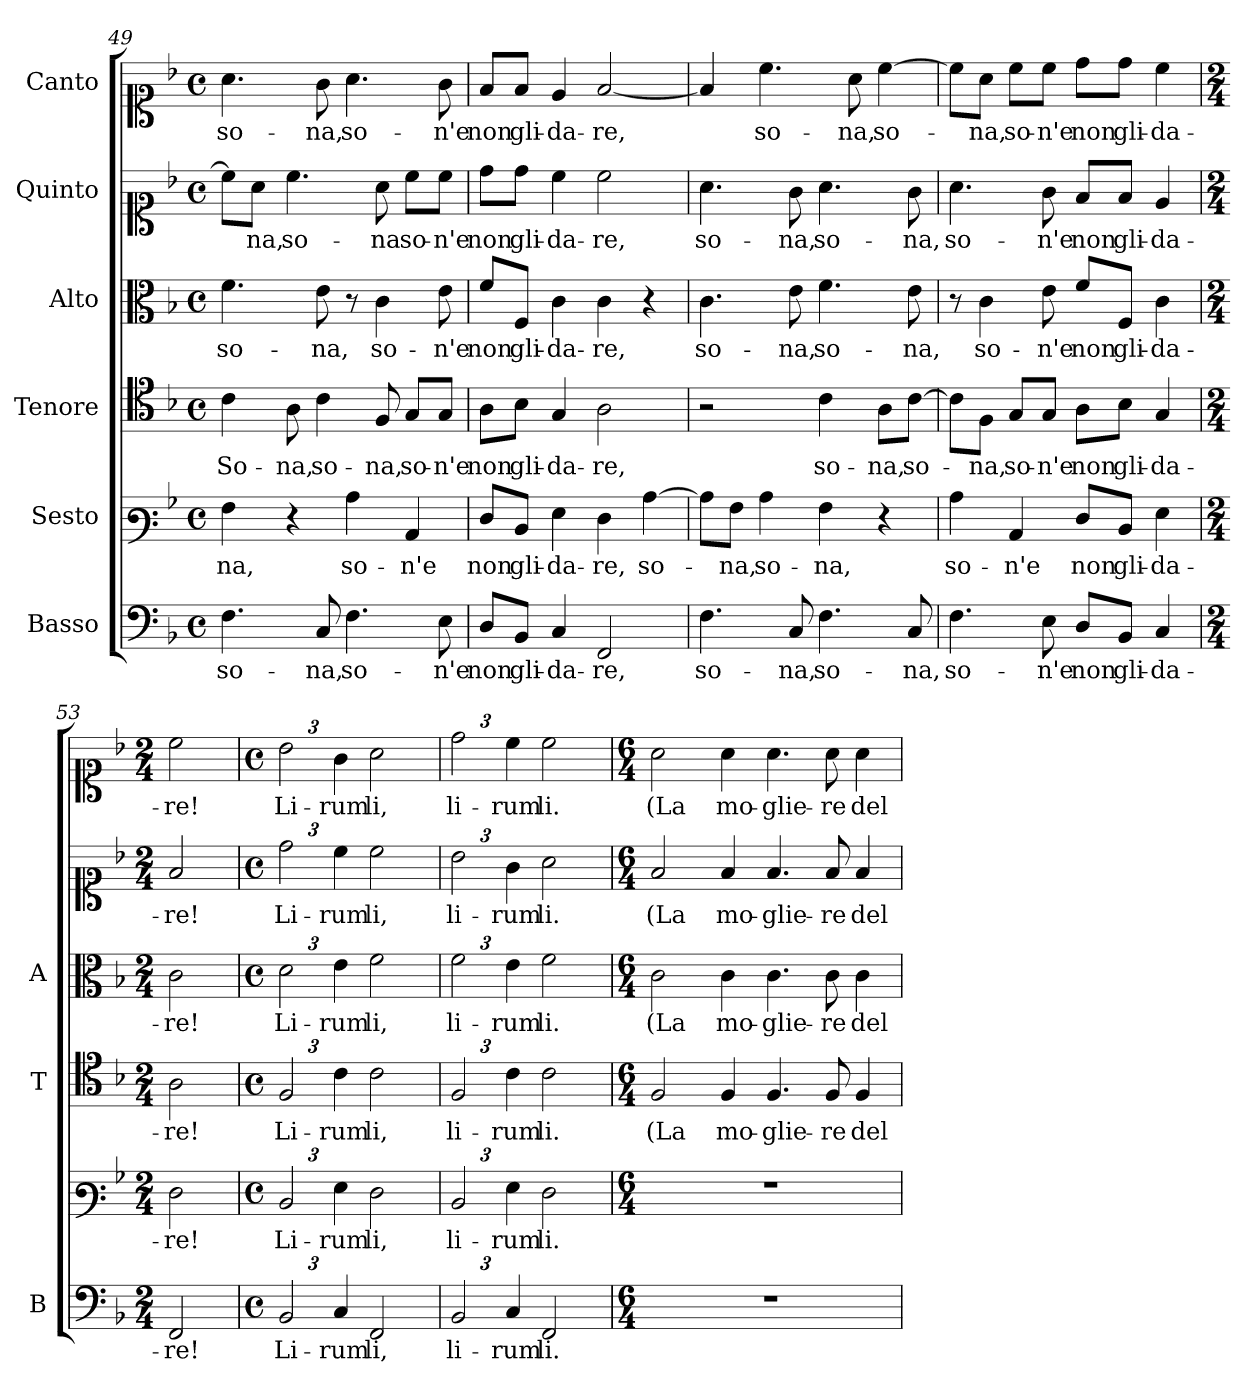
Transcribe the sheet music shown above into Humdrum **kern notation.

**kern	**text	**kern	**text	**kern	**text	**kern	**text	**kern	**text	**kern	**text
*part6	*part6	*part5	*part5	*part4	*part4	*part3	*part3	*part2	*part2	*part1	*part1
*staff6	*staff6	*staff5	*staff5	*staff4	*staff4	*staff3	*staff3	*staff2	*staff2	*staff1	*staff1
*I"Basso	*	*I"Sesto	*	*I"Tenore	*	*I"Alto	*	*I"Quinto	*	*I"Canto	*
*I'B	*	*	*	*I'T	*	*I'A	*	*	*	*	*
!!LO:LB:g=z
*clefF4	*	*clefF3	*	*clefC4	*	*clefC3	*	*clefC1	*	*clefC1	*
*k[b-]	*	*k[b-]	*	*k[b-]	*	*k[b-]	*	*k[b-]	*	*k[b-]	*
*F:	*	*F:	*	*F:	*	*F:	*	*F:	*	*F:	*
*M4/4	*	*M4/4	*	*M4/4	*	*M4/4	*	*M4/4	*	*M4/4	*
*met(c)	*	*met(c)	*	*met(c)	*	*met(c)	*	*met(c)	*	*met(c)	*
=49	=49	=49	=49	=49	=49	=49	=49	=49	=49	=49	=49
!	!LO:LY:b	!	!LO:LY:b	!	!LO:LY:b	!	!LO:LY:b	!	!	!	!LO:LY:b
4.F\	so-	4A\	-na,	4c\	So-	4.f\	so-	8cc\L]	.	4.a\	so-
!	!	!	!	!	!	!	!	!	!LO:LY:b	!	!
.	.	.	.	.	.	.	.	8a\J	-na,	.	.
!	!	!	!	!	!LO:LY:b	!	!	!	!LO:LY:b	!	!
.	.	4r	.	8A\	-na,	.	.	4.cc\	so-	.	.
!	!LO:LY:b	!	!	!	!LO:LY:b	!	!LO:LY:b	!	!	!	!LO:LY:b
8C/	-na,	.	.	4c\	so-	8e\	-na,	.	.	8g\	-na,
!	!LO:LY:b	!	!LO:LY:b	!	!	!	!	!	!	!	!LO:LY:b
4.F\	so-	4c\	so-	.	.	8r	.	.	.	4.a\	so-
!	!	!	!	!	!LO:LY:b	!	!LO:LY:b	!	!LO:LY:b	!	!
.	.	.	.	8F/	-na,	4c\	so-	8a\	-na	.	.
!	!	!	!LO:LY:b	!	!LO:LY:b	!	!	!	!LO:LY:b	!	!
.	.	4C/	-n'e	8G/L	so-	.	.	8cc\L	so-	.	.
!	!LO:LY:b	!	!	!	!LO:LY:b	!	!LO:LY:b	!	!LO:LY:b	!	!LO:LY:b
8E\	-n'e	.	.	8G/J	-n'e	8e\	-n'e	8cc\J	-n'e	8g\	-n'e
=50	=50	=50	=50	=50	=50	=50	=50	=50	=50	=50	=50
!	!LO:LY:b	!	!LO:LY:b	!	!LO:LY:b	!	!LO:LY:b	!	!LO:LY:b	!	!LO:LY:b
8D/L	non	8F/L	non	8A\L	non	8f/L	non	8dd\L	non	8f/L	non
!	!LO:LY:b	!	!LO:LY:b	!	!LO:LY:b	!	!LO:LY:b	!	!LO:LY:b	!	!LO:LY:b
8BB-/J	gli-	8D/J	gli-	8B-\J	gli-	8F/J	gli-	8dd\J	gli-	8f/J	gli-
!	!LO:LY:b	!	!LO:LY:b	!	!LO:LY:b	!	!LO:LY:b	!	!LO:LY:b	!	!LO:LY:b
4C/	-da-	4G\	-da-	4G/	-da-	4c\	-da-	4cc\	-da-	4e/	-da-
!	!LO:LY:b	!	!LO:LY:b	!	!LO:LY:b	!	!LO:LY:b	!	!LO:LY:b	!	!LO:LY:b
2FF/	-re,	4F\	-re,	2A\	-re,	4c\	-re,	2cc\	-re,	[<2f/	-re,
!	!	!	!LO:LY:b	!	!	!	!	!	!	!	!
.	.	[>4c\	so-	.	.	4r	.	.	.	.	.
=51	=51	=51	=51	=51	=51	=51	=51	=51	=51	=51	=51
!	!LO:LY:b	!	!	!	!	!	!LO:LY:b	!	!LO:LY:b	!	!
4.F\	so-	8c\L]	.	2r	.	4.c\	so-	4.a\	so-	4f/]	.
!	!	!	!LO:LY:b	!	!	!	!	!	!	!	!
.	.	8A\J	-na,	.	.	.	.	.	.	.	.
!	!	!	!LO:LY:b	!	!	!	!	!	!	!	!LO:LY:b
.	.	4c\	so-	.	.	.	.	.	.	4.cc\	so-
!	!LO:LY:b	!	!	!	!	!	!LO:LY:b	!	!LO:LY:b	!	!
8C/	-na,	.	.	.	.	8e\	-na,	8g\	-na,	.	.
!	!LO:LY:b	!	!LO:LY:b	!	!LO:LY:b	!	!LO:LY:b	!	!LO:LY:b	!	!
4.F\	so-	4A\	-na,	4c\	so-	4.f\	so-	4.a\	so-	.	.
!	!	!	!	!	!	!	!	!	!	!	!LO:LY:b
.	.	.	.	.	.	.	.	.	.	8a\	-na,
!	!	!	!	!	!LO:LY:b	!	!	!	!	!	!LO:LY:b
.	.	4r	.	8A\L	-na,	.	.	.	.	[>4cc\	so-
!	!LO:LY:b	!	!	!	!LO:LY:b	!	!LO:LY:b	!	!LO:LY:b	!	!
8C/	-na,	.	.	[>8c\J	so-	8e\	-na,	8g\	-na,	.	.
=52	=52	=52	=52	=52	=52	=52	=52	=52	=52	=52	=52
!	!LO:LY:b	!	!LO:LY:b	!	!	!	!	!	!LO:LY:b	!	!
4.F\	so-	4c\	so-	8c\L]	.	8r	.	4.a\	so-	8cc\L]	.
!	!	!	!	!	!LO:LY:b	!	!LO:LY:b	!	!	!	!LO:LY:b
.	.	.	.	8F\J	-na,	4c\	so-	.	.	8a\J	-na,
!	!	!	!LO:LY:b	!	!LO:LY:b	!	!	!	!	!	!LO:LY:b
.	.	4C/	-n'e	8G/L	so-	.	.	.	.	8cc\L	so-
!	!LO:LY:b	!	!	!	!LO:LY:b	!	!LO:LY:b	!	!LO:LY:b	!	!LO:LY:b
8E\	-n'e	.	.	8G/J	-n'e	8e\	-n'e	8g\	-n'e	8cc\J	-n'e
!	!LO:LY:b	!	!LO:LY:b	!	!LO:LY:b	!	!LO:LY:b	!	!LO:LY:b	!	!LO:LY:b
8D/L	non	8F/L	non	8A\L	non	8f/L	non	8f/L	non	8dd\L	non
!	!LO:LY:b	!	!LO:LY:b	!	!LO:LY:b	!	!LO:LY:b	!	!LO:LY:b	!	!LO:LY:b
8BB-/J	gli-	8D/J	gli-	8B-\J	gli-	8F/J	gli-	8f/J	gli-	8dd\J	gli-
!	!LO:LY:b	!	!LO:LY:b	!	!LO:LY:b	!	!LO:LY:b	!	!LO:LY:b	!	!LO:LY:b
4C/	-da-	4G\	-da-	4G/	-da-	4c\	-da-	4e/	-da-	4cc\	-da-
!!LO:PB:g=z
=53	=53	=53	=53	=53	=53	=53	=53	=53	=53	=53	=53
*M2/4	*	*M2/4	*	*M2/4	*	*M2/4	*	*M2/4	*	*M2/4	*
!	!LO:LY:b	!	!LO:LY:b	!	!LO:LY:b	!	!LO:LY:b	!	!LO:LY:b	!	!LO:LY:b
2FF/	-re!	2F\	-re!	2A\	-re!	2c\	-re!	2f/	-re!	2cc\	-re!
=54	=54	=54	=54	=54	=54	=54	=54	=54	=54	=54	=54
*M4/4	*	*M4/4	*	*M4/4	*	*M4/4	*	*M4/4	*	*M4/4	*
*met(c)	*	*met(c)	*	*met(c)	*	*met(c)	*	*met(c)	*	*met(c)	*
*Xbrackettup	*	*	*	*	*	*	*	*	*	*	*
!	!LO:LY:b	!	!	!	!	!	!	!	!	!	!
*	*	*Xbrackettup	*	*	*	*	*	*	*	*	*
!	!	!	!LO:LY:b	!	!	!	!	!	!	!	!
*	*	*	*	*Xbrackettup	*	*	*	*	*	*	*
!	!	!	!	!	!LO:LY:b	!	!	!	!	!	!
*	*	*	*	*	*	*Xbrackettup	*	*	*	*	*
!	!	!	!	!	!	!	!LO:LY:b	!	!	!	!
*	*	*	*	*	*	*	*	*Xbrackettup	*	*	*
!	!	!	!	!	!	!	!	!	!LO:LY:b	!	!
*	*	*	*	*	*	*	*	*	*	*Xbrackettup	*
!	!	!	!	!	!	!	!	!	!	!	!LO:LY:b
3BB-/	Li-	3D/	Li-	3F/	Li-	3d\	Li-	3dd\	Li-	3b-\	Li-
!	!LO:LY:b	!	!LO:LY:b	!	!LO:LY:b	!	!LO:LY:b	!	!LO:LY:b	!	!LO:LY:b
6C/	-rum	6G\	-rum	6c\	-rum	6e\	-rum	6cc\	-rum	6g\	-rum
!	!LO:LY:b	!	!LO:LY:b	!	!LO:LY:b	!	!LO:LY:b	!	!LO:LY:b	!	!LO:LY:b
2FF/	li,	2F\	li,	2c\	li,	2f\	li,	2cc\	li,	2a\	li,
=55	=55	=55	=55	=55	=55	=55	=55	=55	=55	=55	=55
!	!LO:LY:b	!	!LO:LY:b	!	!LO:LY:b	!	!LO:LY:b	!	!LO:LY:b	!	!LO:LY:b
3BB-/	li-	3D/	li-	3F/	li-	3f\	li-	3b-\	li-	3dd\	li-
!	!LO:LY:b	!	!LO:LY:b	!	!LO:LY:b	!	!LO:LY:b	!	!LO:LY:b	!	!LO:LY:b
6C/	-rum	6G\	-rum	6c\	-rum	6e\	-rum	6g\	-rum	6cc\	-rum
!	!LO:LY:b	!	!LO:LY:b	!	!LO:LY:b	!	!LO:LY:b	!	!LO:LY:b	!	!LO:LY:b
2FF/	li.	2F\	li.	2c\	li.	2f\	li.	2a\	li.	2cc\	li.
=56	=56	=56	=56	=56	=56	=56	=56	=56	=56	=56	=56
*M6/4	*	*M6/4	*	*M6/4	*	*M6/4	*	*M6/4	*	*M6/4	*
!LO:N:vis=1	!	!LO:N:vis=1	!	!	!LO:LY:b	!	!LO:LY:b	!	!LO:LY:b	!	!LO:LY:b
1.r	.	1.r	.	2F/	(La	2c\	(La	2f/	(La	2a\	(La
!	!	!	!	!	!LO:LY:b	!	!LO:LY:b	!	!LO:LY:b	!	!LO:LY:b
.	.	.	.	4F/	mo-	4c\	mo-	4f/	mo-	4a\	mo-
!	!	!	!	!	!LO:LY:b	!	!LO:LY:b	!	!LO:LY:b	!	!LO:LY:b
.	.	.	.	4.F/	-glie-	4.c\	-glie-	4.f/	-glie-	4.a\	-glie-
!	!	!	!	!	!LO:LY:b	!	!LO:LY:b	!	!LO:LY:b	!	!LO:LY:b
.	.	.	.	8F/	-re	8c\	-re	8f/	-re	8a\	-re
!	!	!	!	!	!LO:LY:b	!	!LO:LY:b	!	!LO:LY:b	!	!LO:LY:b
.	.	.	.	4F/	del	4c\	del	4f/	del	4a\	del
=	=	=	=	=	=	=	=	=	=	=	=
*-	*-	*-	*-	*-	*-	*-	*-	*-	*-	*-	*-
